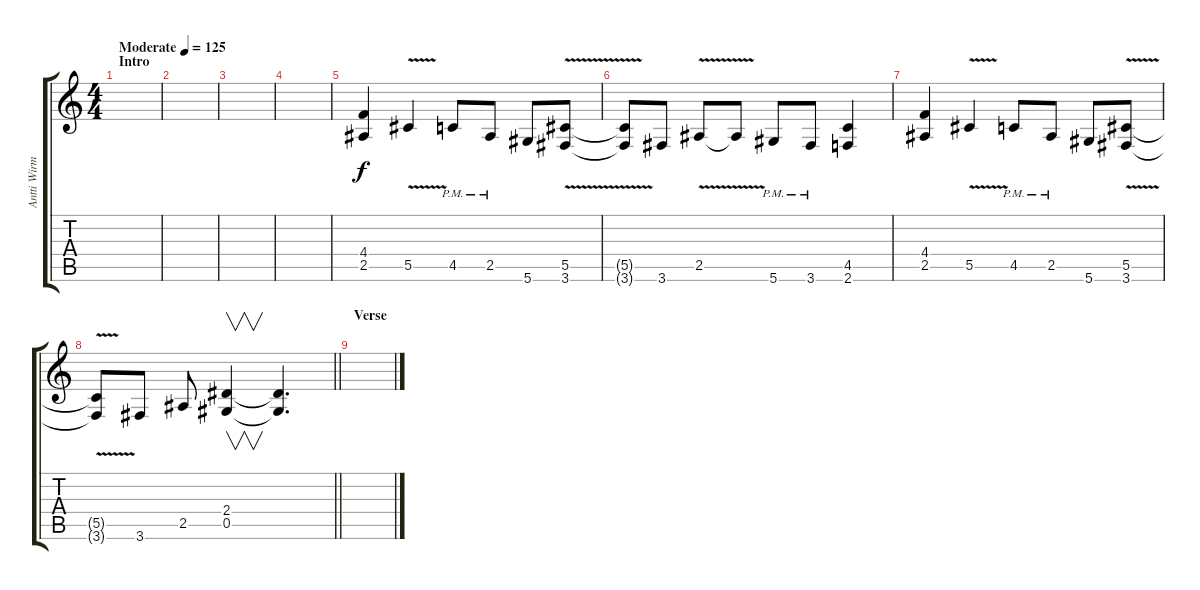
\track ("Antti Wirman (Warmen)" "Antti Wirm") {instrument overdrivenguitar}
\staff {score tabs}
\tuning (Eb4 Bb3 Gb3 Db3 Ab2 Eb2) {hide}
\ts (4 4)
\section ("" "Intro")
\tempo (125 "Moderate")
\clef g2
\ks c
|
|
|
|
(4.4 2.5).4{txt ""} 5.5{v}.4 4.5{pm}.8 2.5{pm}.8 5.6.8 (5.5 3.6{v}).8 |
(5.5{t} 3.6{t}).8 3.6.8 2.5{v}.8 2.5{t}.8 5.6{pm}.8 3.6{pm}.8 (4.5 2.6).4 |
(4.4 2.5).4 5.5{v}.4 4.5{pm}.8 2.5{pm}.8 5.6.8 (5.5 3.6{v}).8 |
\barLineRight lightlight
(5.5{t} 3.6{t}).8 3.6.8 2.5.8 (2.4 0.5).4{v} (2.4{t} 0.5{t}).4{d} |
\section ("" "Verse")
